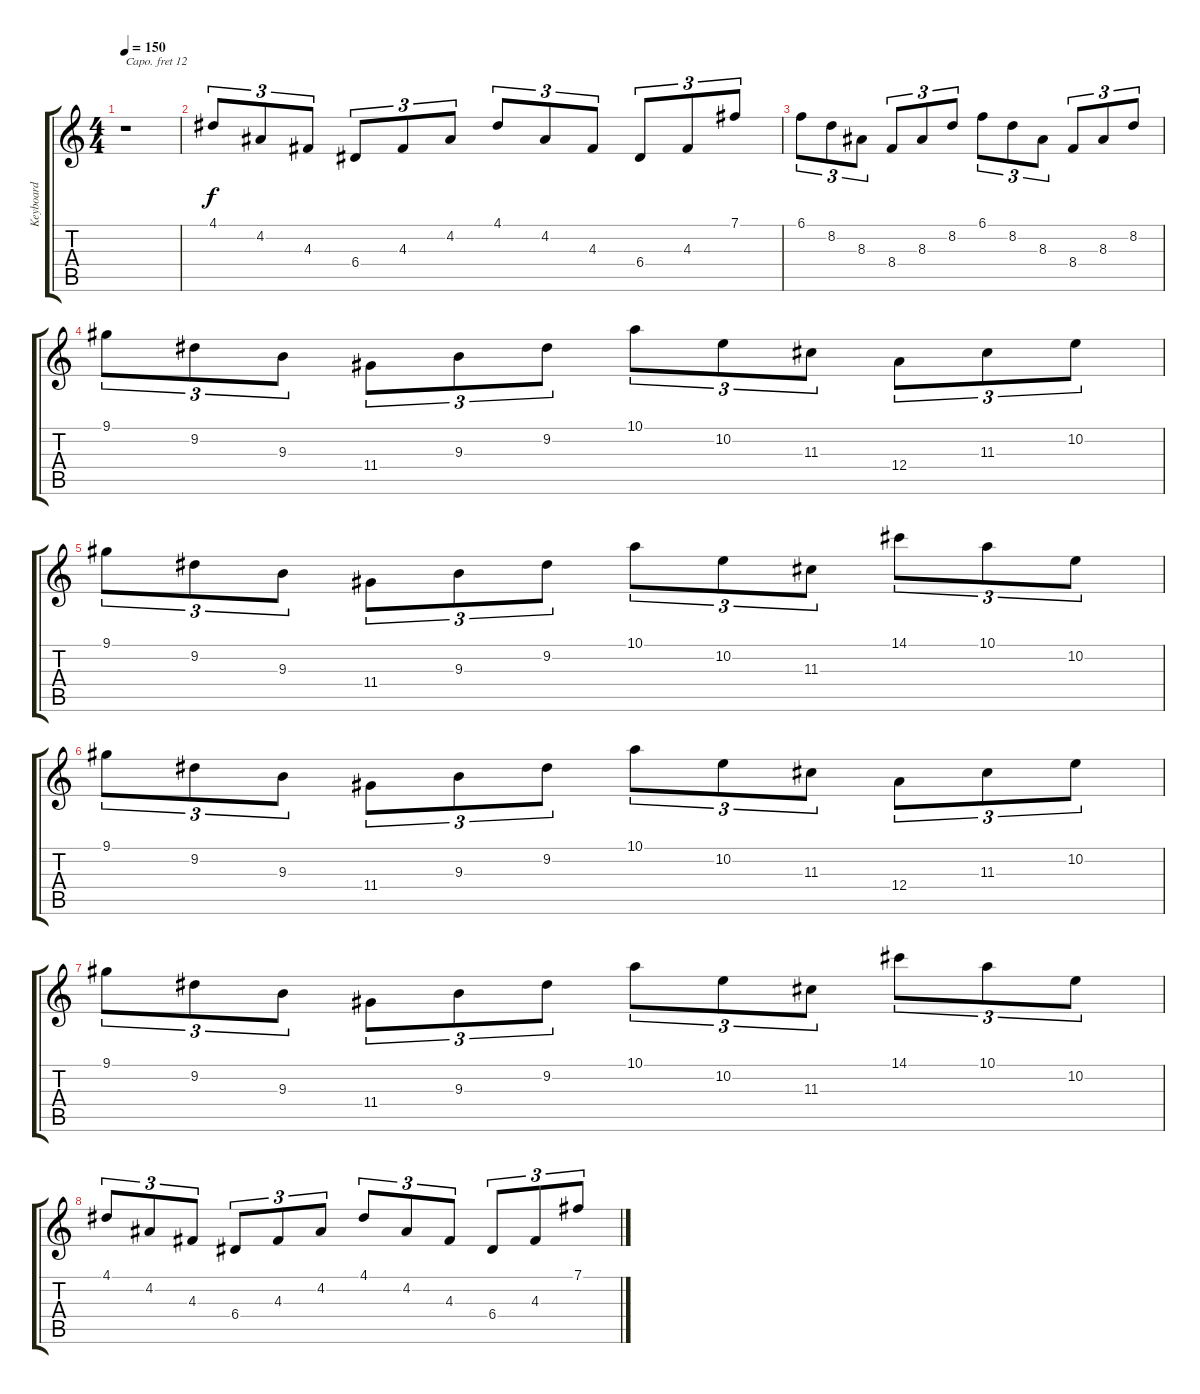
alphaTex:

\track ("Keyboard" "Keyboard") {instrument orchestralharp}
\staff {score tabs}
\capo 12
\tuning (B3 Gb3 D3 A2 E2 B1) {hide}
\ts (4 4)
\tempo 150
\clef g2
\ks c
r.1{dy f} |
4.1.8{tu (3 2) volume 14} 4.2.8{tu (3 2)} 4.3.8{tu (3 2)} 6.4.8{tu (3 2)} 4.3.8{tu (3 2)} 4.2.8{tu (3 2)} 4.1.8{tu (3 2)} 4.2.8{tu (3 2)} 4.3.8{tu (3 2)} 6.4.8{tu (3 2)} 4.3.8{tu (3 2)} 7.1.8{tu (3 2)} |
6.1.8{tu (3 2)} 8.2.8{tu (3 2)} 8.3.8{tu (3 2)} 8.4.8{tu (3 2)} 8.3.8{tu (3 2)} 8.2.8{tu (3 2)} 6.1.8{tu (3 2)} 8.2.8{tu (3 2)} 8.3.8{tu (3 2)} 8.4.8{tu (3 2)} 8.3.8{tu (3 2)} 8.2.8{tu (3 2)} |
9.1.8{tu (3 2)} 9.2.8{tu (3 2)} 9.3.8{tu (3 2)} 11.4.8{tu (3 2)} 9.3.8{tu (3 2)} 9.2.8{tu (3 2)} 10.1.8{tu (3 2)} 10.2.8{tu (3 2)} 11.3.8{tu (3 2)} 12.4.8{tu (3 2)} 11.3.8{tu (3 2)} 10.2.8{tu (3 2)} |
9.1.8{tu (3 2)} 9.2.8{tu (3 2)} 9.3.8{tu (3 2)} 11.4.8{tu (3 2)} 9.3.8{tu (3 2)} 9.2.8{tu (3 2)} 10.1.8{tu (3 2)} 10.2.8{tu (3 2)} 11.3.8{tu (3 2)} 14.1.8{tu (3 2)} 10.1.8{tu (3 2)} 10.2.8{tu (3 2)} |
9.1.8{tu (3 2)} 9.2.8{tu (3 2)} 9.3.8{tu (3 2)} 11.4.8{tu (3 2)} 9.3.8{tu (3 2)} 9.2.8{tu (3 2)} 10.1.8{tu (3 2)} 10.2.8{tu (3 2)} 11.3.8{tu (3 2)} 12.4.8{tu (3 2)} 11.3.8{tu (3 2)} 10.2.8{tu (3 2)} |
9.1.8{tu (3 2)} 9.2.8{tu (3 2)} 9.3.8{tu (3 2)} 11.4.8{tu (3 2)} 9.3.8{tu (3 2)} 9.2.8{tu (3 2)} 10.1.8{tu (3 2)} 10.2.8{tu (3 2)} 11.3.8{tu (3 2)} 14.1.8{tu (3 2)} 10.1.8{tu (3 2)} 10.2.8{tu (3 2)} |
4.1.8{tu (3 2)} 4.2.8{tu (3 2)} 4.3.8{tu (3 2)} 6.4.8{tu (3 2)} 4.3.8{tu (3 2)} 4.2.8{tu (3 2)} 4.1.8{tu (3 2)} 4.2.8{tu (3 2)} 4.3.8{tu (3 2)} 6.4.8{tu (3 2)} 4.3.8{tu (3 2)} 7.1.8{tu (3 2)}
